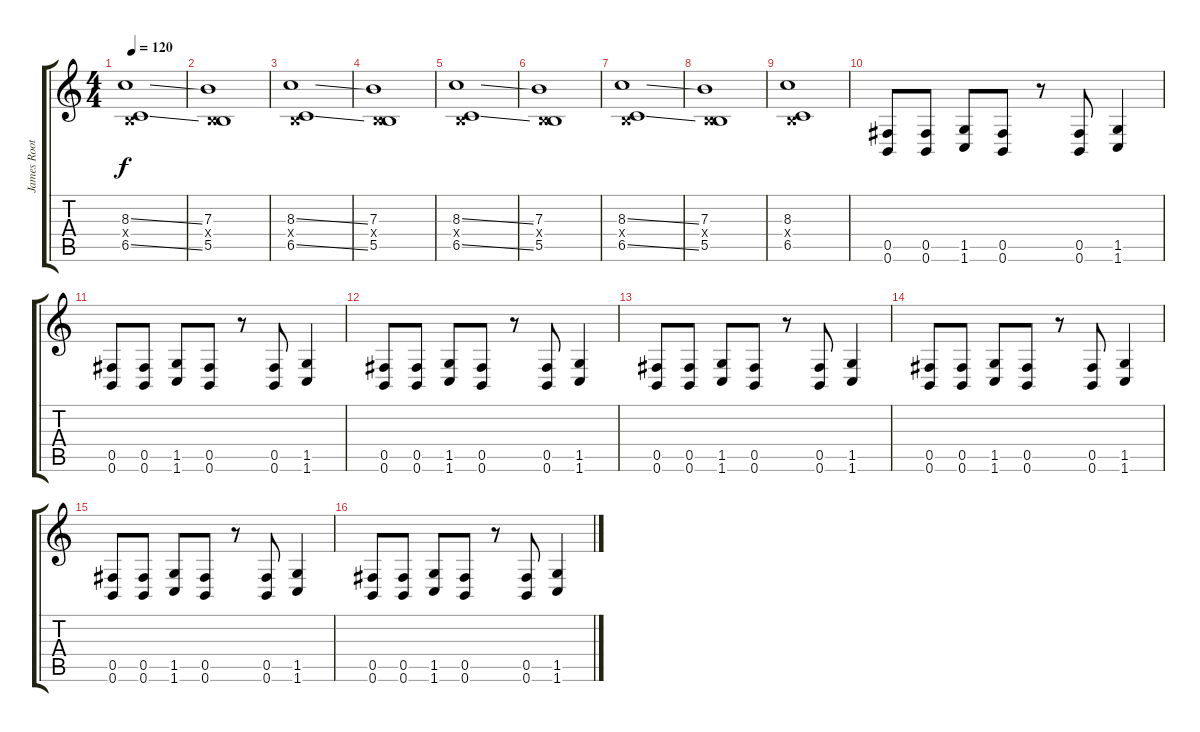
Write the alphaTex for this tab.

\track ("James Root" "James Root") {instrument overdrivenguitar}
\staff {score tabs}
\tuning (Db4 Ab3 E3 B2 Gb2 B1) {hide}
\ts (4 4)
\tempo 120
\clef g2
\ks c
(8.3{ss} 0.4{x} 6.5{ss}).1{dy f} |
(7.3 0.4{x} 5.5).1 |
(8.3{ss} 0.4{x} 6.5{ss}).1 |
(7.3 0.4{x} 5.5).1 |
(8.3{ss} 0.4{x} 6.5{ss}).1 |
(7.3 0.4{x} 5.5).1 |
(8.3{ss} 0.4{x} 6.5{ss}).1 |
(7.3 0.4{x} 5.5).1 |
(8.3 0.4{x} 6.5).1 |
(0.5 0.6).8 (0.5 0.6).8 (1.5 1.6).8 (0.5 0.6).8 r.8 (0.5 0.6).8 (1.5 1.6).4 |
(0.5 0.6).8 (0.5 0.6).8 (1.5 1.6).8 (0.5 0.6).8 r.8 (0.5 0.6).8 (1.5 1.6).4 |
(0.5 0.6).8 (0.5 0.6).8 (1.5 1.6).8 (0.5 0.6).8 r.8 (0.5 0.6).8 (1.5 1.6).4 |
(0.5 0.6).8 (0.5 0.6).8 (1.5 1.6).8 (0.5 0.6).8 r.8 (0.5 0.6).8 (1.5 1.6).4 |
(0.5 0.6).8 (0.5 0.6).8 (1.5 1.6).8 (0.5 0.6).8 r.8 (0.5 0.6).8 (1.5 1.6).4 |
(0.5 0.6).8 (0.5 0.6).8 (1.5 1.6).8 (0.5 0.6).8 r.8 (0.5 0.6).8 (1.5 1.6).4 |
(0.5 0.6).8 (0.5 0.6).8 (1.5 1.6).8 (0.5 0.6).8 r.8 (0.5 0.6).8 (1.5 1.6).4
